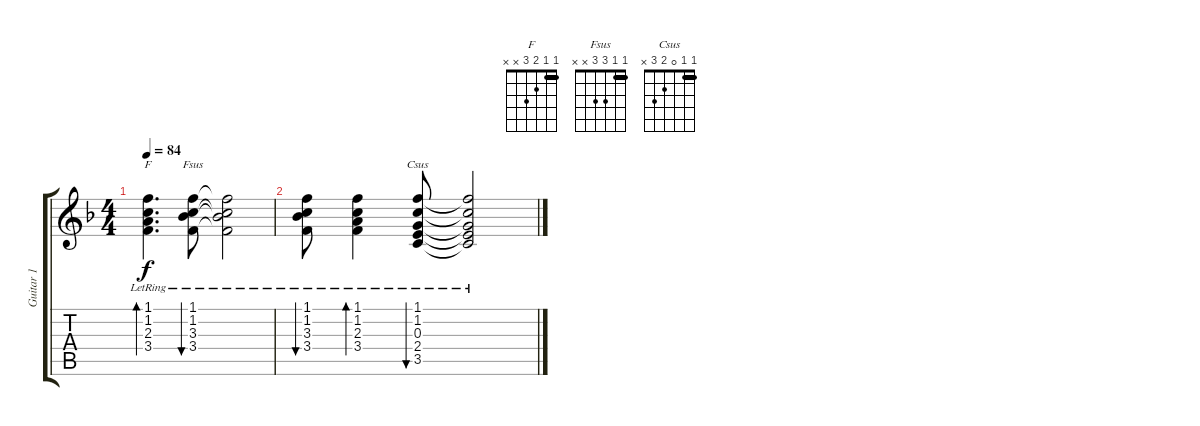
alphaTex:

\track ("Guitar 1" "Guitar 1") {instrument acousticguitarnylon}
\staff {score tabs}
\tuning (E4 B3 G3 D3 A2 E2) {hide}
\chord ("F" 1 1 2 3 x x) {barre 1}
\chord ("Fsus" 1 1 3 3 x x) {barre 1}
\chord ("Csus" 1 1 0 2 3 x) {barre 1}
\ts (4 4)
\tempo 84
\clef g2
\ks f
(1.1{lr} 1.2{lr} 2.3{lr} 3.4{lr}).4{d bd 120 ch "F" dy f volume 0} (1.1{lr} 1.2{lr} 3.3{lr} 3.4{lr}).8{bu 120 ch "Fsus"} (1.1{lr t} 1.2{lr t} 3.3{lr t} 3.4{lr t}).2 |
(1.1{lr} 1.2{lr} 3.3{lr} 3.4{lr}).8{bu 120 volume 0} (1.1{lr} 1.2{lr} 2.3{lr} 3.4{lr}).4{bd 120} (1.1{lr} 1.2{lr} 0.3{lr} 2.4{lr} 3.5{lr}).8{bu 60 ch "Csus"} (1.1{lr t} 1.2{lr t} 0.3{lr t} 2.4{lr t} 3.5{lr t}).2
